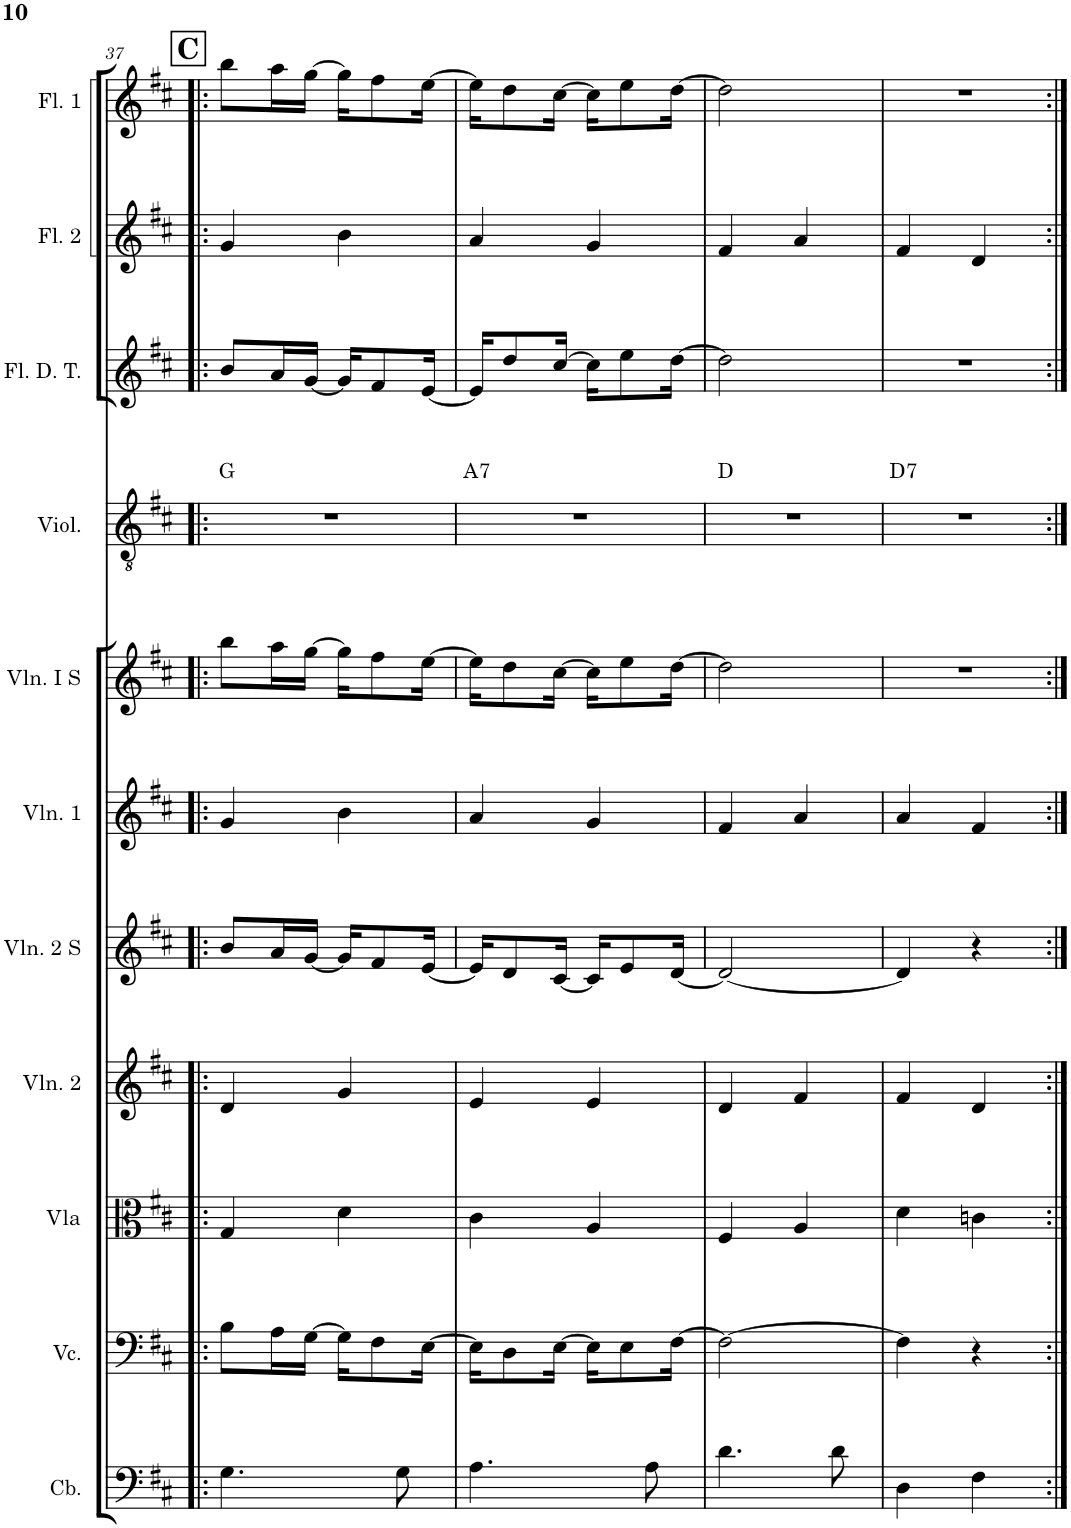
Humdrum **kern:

**kern	**kern	**kern	**kern	**kern	**kern	**kern	**kern	**harte	**kern	**kern	**kern
*part11	*part10	*part9	*part8	*part7	*part6	*part5	*part4	*part4	*part3	*part2	*part1
*staff11	*staff10	*staff9	*staff8	*staff7	*staff6	*staff5	*staff4	*	*staff3	*staff2	*staff1
*I"Contrabaixo	*I"Violoncelo	*I"Viola	*I"Violino 2	*I"Violino 2 Solo	*I"Violino 1	*I"Violino I Solo	*I"Violão Acústico	*	*I"Flauta Doce Tenor	*I"Flauta 2	*I"Flauta 1
*I'Cb.	*I'Vc.	*I'Vla	*I'Vln. 2	*I'Vln. 2 S	*I'Vln. 1	*I'Vln. I S	*I'Viol.	*	*I'Fl. D. T.	*I'Fl. 2	*I'Fl. 1
!!LO:PB:g=z
*clefF4	*clefF4	*clefC3	*clefG2	*clefG2	*clefG2	*clefG2	*clefGv2	*	*clefG2	*clefG2	*clefG2
*Trd7c12	*	*	*	*	*	*	*	*	*	*	*
*k[f#c#]	*k[f#c#]	*k[f#c#]	*k[f#c#]	*k[f#c#]	*k[f#c#]	*k[f#c#]	*k[f#c#]	*	*k[f#c#]	*k[f#c#]	*k[f#c#]
*M2/4	*M2/4	*M2/4	*M2/4	*M2/4	*M2/4	*M2/4	*M2/4	*	*M2/4	*M2/4	*M2/4
!!LO:REH:place=s1:a:B:cj:fs=14:t=C
=37!|:	=37!|:	=37!|:	=37!|:	=37!|:	=37!|:	=37!|:	=37!|:	=37!|:	=37!|:	=37!|:	=37!|:
4.G\	8B\L	4G/	4d/	8b/L	4g/	8bb\L	2r	G:maj	8b/L	4g/	8bb\L
.	16A\L	.	.	16a/L	.	16aa\L	.	.	16a/L	.	16aa\L
.	[16G\JJ	.	.	[16g/JJ	.	[16gg\JJ	.	.	[16g/JJ	.	[16gg\JJ
.	16G\KL]	4d\	4g/	16g/KL]	4b\	16gg\KL]	.	.	16g/KL]	4b\	16gg\KL]
.	8F#\	.	.	8f#/	.	8ff#\	.	.	8f#/	.	8ff#\
8G\	.	.	.	.	.	.	.	.	.	.	.
.	[16E\Jk	.	.	[16e/Jk	.	[16ee\Jk	.	.	[16e/Jk	.	[16ee\Jk
=38	=38	=38	=38	=38	=38	=38	=38	=38	=38	=38	=38
!	!	!	!	!	!	!	!	!LO:H:kt=7	!	!	!
4.A\	16E\KL]	4c#\	4e/	16e/KL]	4a/	16ee\KL]	2r	A:7	16e/KL]	4a/	16ee\KL]
.	8D\	.	.	8d/	.	8dd\	.	.	8dd/	.	8dd\
.	[16E\Jk	.	.	[16c#/Jk	.	[16cc#\Jk	.	.	[16cc#/Jk	.	[16cc#\Jk
.	16E\KL]	4A/	4e/	16c#/KL]	4g/	16cc#\KL]	.	.	16cc#\KL]	4g/	16cc#\KL]
.	8E\	.	.	8e/	.	8ee\	.	.	8ee\	.	8ee\
8A\	.	.	.	.	.	.	.	.	.	.	.
.	[16F#\Jk	.	.	[16d/Jk	.	[16dd\Jk	.	.	[16dd\Jk	.	[16dd\Jk
=39	=39	=39	=39	=39	=39	=39	=39	=39	=39	=39	=39
4.d\	2F#\_	4F#/	4d/	2d/_	4f#/	2dd\]	2r	D:maj	2dd\]	4f#/	2dd\]
.	.	4A/	4f#/	.	4a/	.	.	.	.	4a/	.
8d\	.	.	.	.	.	.	.	.	.	.	.
=40	=40	=40	=40	=40	=40	=40	=40	=40	=40	=40	=40
!	!	!	!	!	!	!	!	!LO:H:kt=7	!	!	!
4D\	4F#\]	4d\	4f#/	4d/]	4a/	2r	2r	D:7	2r	4f#/	2r
4F#\	4r	4cn\	4d/	4r	4f#/	.	.	.	.	4d/	.
=:|!	=:|!	=:|!	=:|!	=:|!	=:|!	=:|!	=:|!	=:|!	=:|!	=:|!	=:|!
*-	*-	*-	*-	*-	*-	*-	*-	*-	*-	*-	*-
